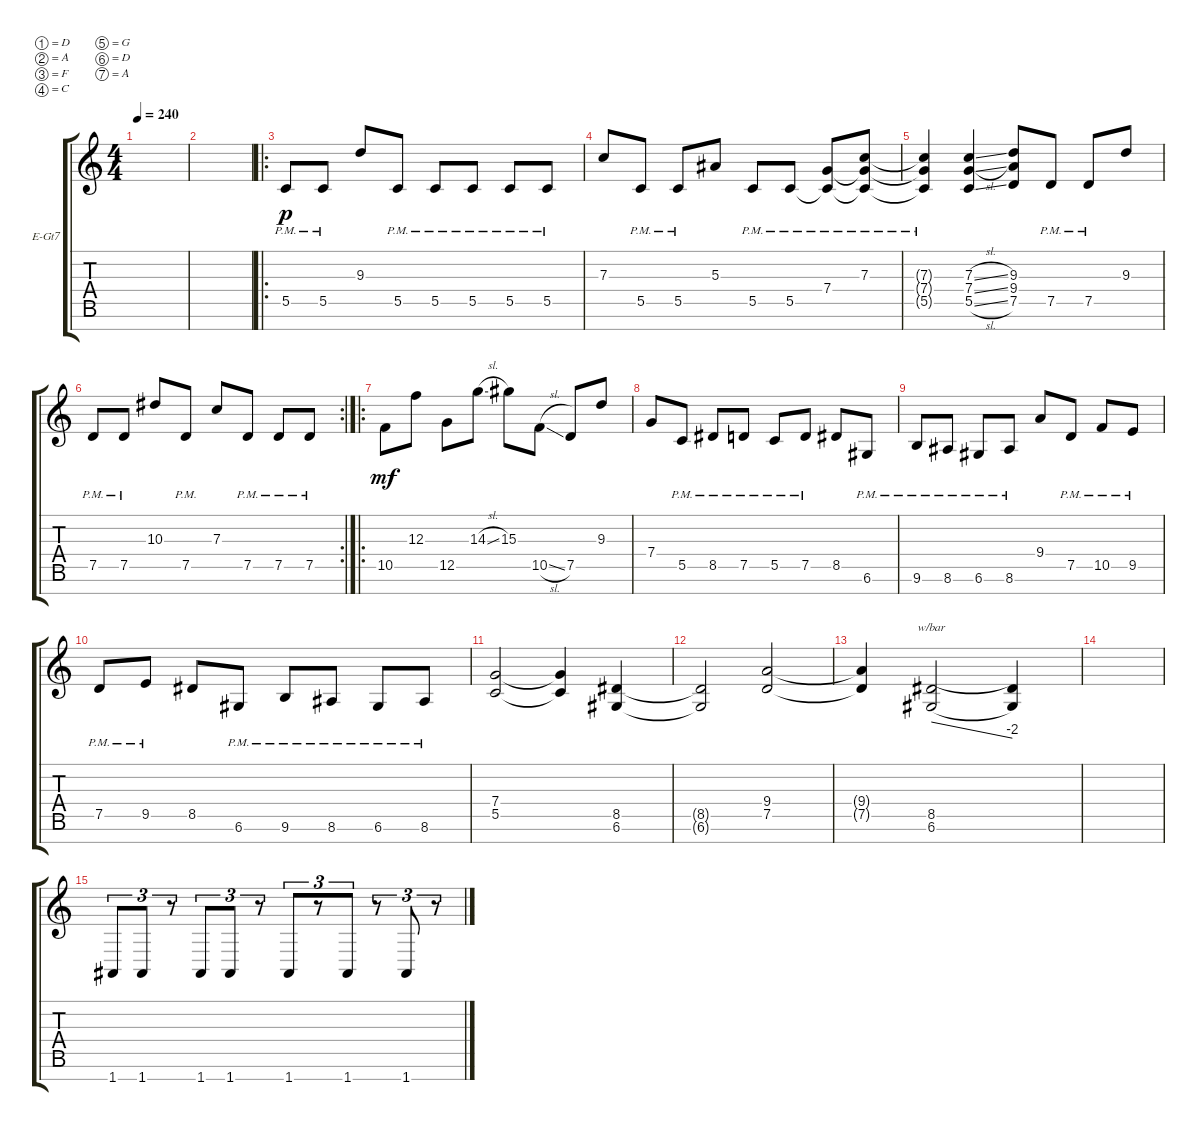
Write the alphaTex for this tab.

\defaultSystemsLayout 4
\bracketExtendMode groupsimilarinstruments
\firstSystemTrackNameOrientation horizontal
\otherSystemsTrackNameOrientation horizontal
\track ("Electric Guitar" "E-Gt7") {instrument distortionguitar}
\staff {score tabs}
\tuning (D4 A3 F3 C3 G2 D2 A1)
\ts (4 4)
\tempo 240
\clef g2
\ks c
|
|
\ro
5.5{pm}.8{dy p} 5.5{pm}.8 9.3.8 5.5{pm}.8 5.5{pm}.8 5.5{pm}.8 5.5{pm}.8 5.5{pm}.8 |
7.3.8 5.5{pm}.8 5.5{pm}.8 5.3.8 5.5{pm}.8 5.5{pm}.8 (7.4 5.5{pm t}).8 (7.3 5.5{pm t} 7.4{t}).8 |
(7.3{t} 7.4{t} 5.5{pm t}).4 (7.3{sl} 5.5{sl} 7.4{sl}).4 (9.3 7.5 9.4).8 7.5{pm}.8 7.5{pm}.8 9.3.8 |
\rc 2
7.5{pm}.8 7.5{pm}.8 10.3.8 7.5{pm}.8 7.3.8 7.5{pm}.8 7.5{pm}.8 7.5{pm}.8 |
\ro
10.5.8{dy mf} 12.3.8 12.5.8 14.3{sl}.8 15.3.8 10.5{sl}.8 7.5.8 9.3.8 |
7.4.8 5.5{pm}.8 8.5{pm}.8 7.5{pm}.8 5.5{pm}.8 7.5{pm}.8 8.5.8 6.6{pm}.8 |
9.6{pm}.8 8.6{pm}.8 6.6{pm}.8 8.6{pm}.8 9.4.8 7.5{pm}.8 10.5{pm}.8 9.5{pm}.8 |
7.5{pm}.8 9.5{pm}.8 8.5.8 6.6{pm}.8 9.6{pm}.8 8.6{pm}.8 6.6{pm}.8 8.6{pm}.8 |
(7.4 5.5).2 (5.5{t} 7.4{t}).4 (6.6 8.5).4 |
(6.6{t} 8.5{t}).2 (7.5 9.4).2 |
(7.5{t} 9.4{t}).4 (8.5 6.6).2{tbe (dive default 0 0 44.4 -8)} (6.6{t} 8.5{t}).4 |
|
1.7.8{tu (3 2)} 1.7.8{tu (3 2)} r.8{tu (3 2)} 1.7.8{tu (3 2)} 1.7.8{tu (3 2)} r.8{tu (3 2)} 1.7.8{tu (3 2)} r.8{tu (3 2)} 1.7.8{tu (3 2)} r.8{tu (3 2)} 1.7.8{tu (3 2)} r.8{tu (3 2)}
